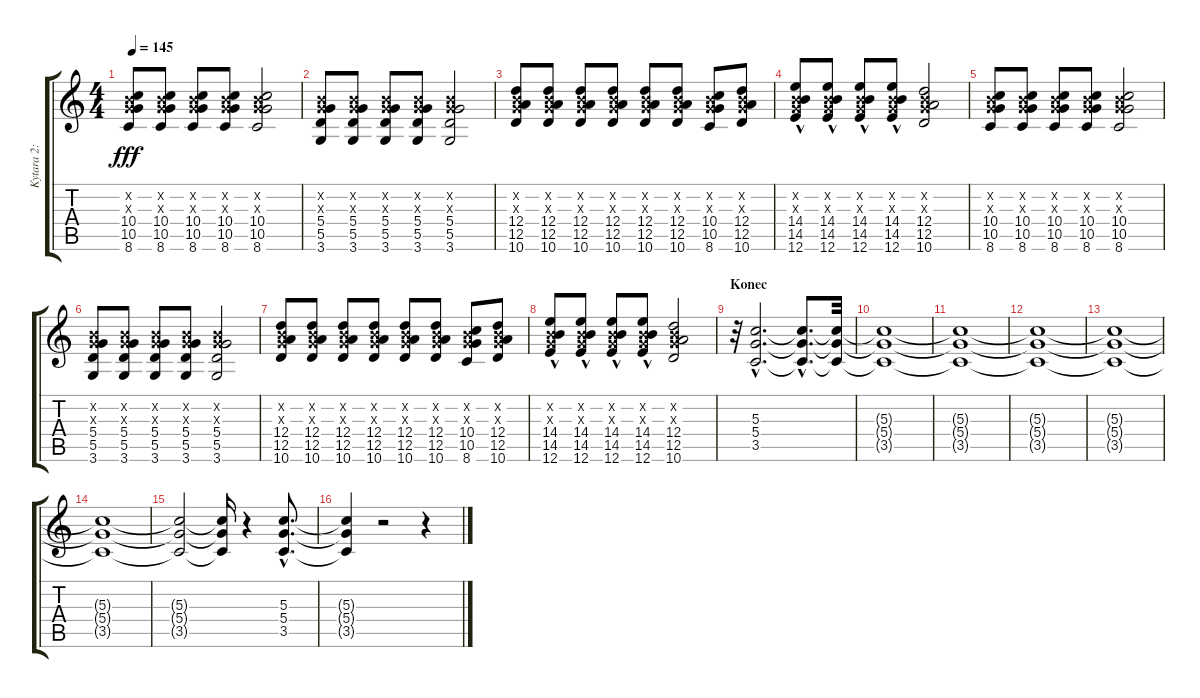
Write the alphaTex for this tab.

\track ("Kytara 2: Tomáš Krulich" "Kytara 2: ") {instrument overdrivenguitar}
\staff {score tabs}
\tuning (E4 B3 G3 D3 A2 E2) {hide}
\ts (4 4)
\tempo 145
\clef g2
\ks c
(0.2{x} 0.3{x} 10.4 10.5 8.6).8{dy fff} (0.2{x} 0.3{x} 10.4 10.5 8.6).8 (0.2{x} 0.3{x} 10.4 10.5 8.6).8 (0.2{x} 0.3{x} 10.4 10.5 8.6).8 (0.2{x} 0.3{x} 10.4 10.5 8.6).2 |
(0.2{x} 0.3{x} 5.4 5.5 3.6).8 (0.2{x} 0.3{x} 5.4 5.5 3.6).8 (0.2{x} 0.3{x} 5.4 5.5 3.6).8 (0.2{x} 0.3{x} 5.4 5.5 3.6).8 (0.2{x} 0.3{x} 5.4 5.5 3.6).2 |
(0.2{x} 0.3{x} 12.4 12.5 10.6).8 (0.2{x} 0.3{x} 12.4 12.5 10.6).8 (0.2{x} 0.3{x} 12.4 12.5 10.6).8 (0.2{x} 0.3{x} 12.4 12.5 10.6).8 (0.2{x} 0.3{x} 12.4 12.5 10.6).8 (0.2{x} 0.3{x} 12.4 12.5 10.6).8 (0.2{x} 0.3{x} 10.4 10.5 8.6).8 (0.2{x} 0.3{x} 12.4 12.5 10.6).8 |
(0.2{x} 0.3{x} 14.4 14.5{hac} 12.6).8 (0.2{x} 0.3{x} 14.4 14.5{hac} 12.6).8 (0.2{x} 0.3{x} 14.4 14.5{hac} 12.6).8 (0.2{x} 0.3{x} 14.4 14.5{hac} 12.6).8 (0.2{x} 0.3{x} 12.4 12.5 10.6).2 |
(0.2{x} 0.3{x} 10.4 10.5 8.6).8 (0.2{x} 0.3{x} 10.4 10.5 8.6).8 (0.2{x} 0.3{x} 10.4 10.5 8.6).8 (0.2{x} 0.3{x} 10.4 10.5 8.6).8 (0.2{x} 0.3{x} 10.4 10.5 8.6).2 |
(0.2{x} 0.3{x} 5.4 5.5 3.6).8 (0.2{x} 0.3{x} 5.4 5.5 3.6).8 (0.2{x} 0.3{x} 5.4 5.5 3.6).8 (0.2{x} 0.3{x} 5.4 5.5 3.6).8 (0.2{x} 0.3{x} 5.4 5.5 3.6).2 |
(0.2{x} 0.3{x} 12.4 12.5 10.6).8 (0.2{x} 0.3{x} 12.4 12.5 10.6).8 (0.2{x} 0.3{x} 12.4 12.5 10.6).8 (0.2{x} 0.3{x} 12.4 12.5 10.6).8 (0.2{x} 0.3{x} 12.4 12.5 10.6).8 (0.2{x} 0.3{x} 12.4 12.5 10.6).8 (0.2{x} 0.3{x} 10.4 10.5 8.6).8 (0.2{x} 0.3{x} 12.4 12.5 10.6).8 |
(0.2{x} 0.3{x} 14.4 14.5{hac} 12.6).8 (0.2{x} 0.3{x} 14.4 14.5{hac} 12.6).8 (0.2{x} 0.3{x} 14.4 14.5{hac} 12.6).8 (0.2{x} 0.3{x} 14.4 14.5{hac} 12.6).8 (0.2{x} 0.3{x} 12.4 12.5 10.6).2 |
\section ("" "Konec")
r.32 (5.3{hac} 5.4{hac} 3.5{hac}).2{d} (5.3{hac t} 5.4{hac t} 3.5{hac t}).8{d} (5.3{t} 5.4{t} 3.5{t}).32 |
(5.3{t} 5.4{t} 3.5{t}).1 |
(5.3{t} 5.4{t} 3.5{t}).1 |
(5.3{t} 5.4{t} 3.5{t}).1 |
(5.3{t} 5.4{t} 3.5{t}).1 |
(5.3{t} 5.4{t} 3.5{t}).1 |
(5.3{t} 5.4{t} 3.5{t}).2 (5.3{t} 5.4{t} 3.5{t}).16 r.4 (5.3{hac} 5.4{hac} 3.5{hac}).8{d} |
(5.3{t} 5.4{t} 3.5{t}).4 r.2 r.4
